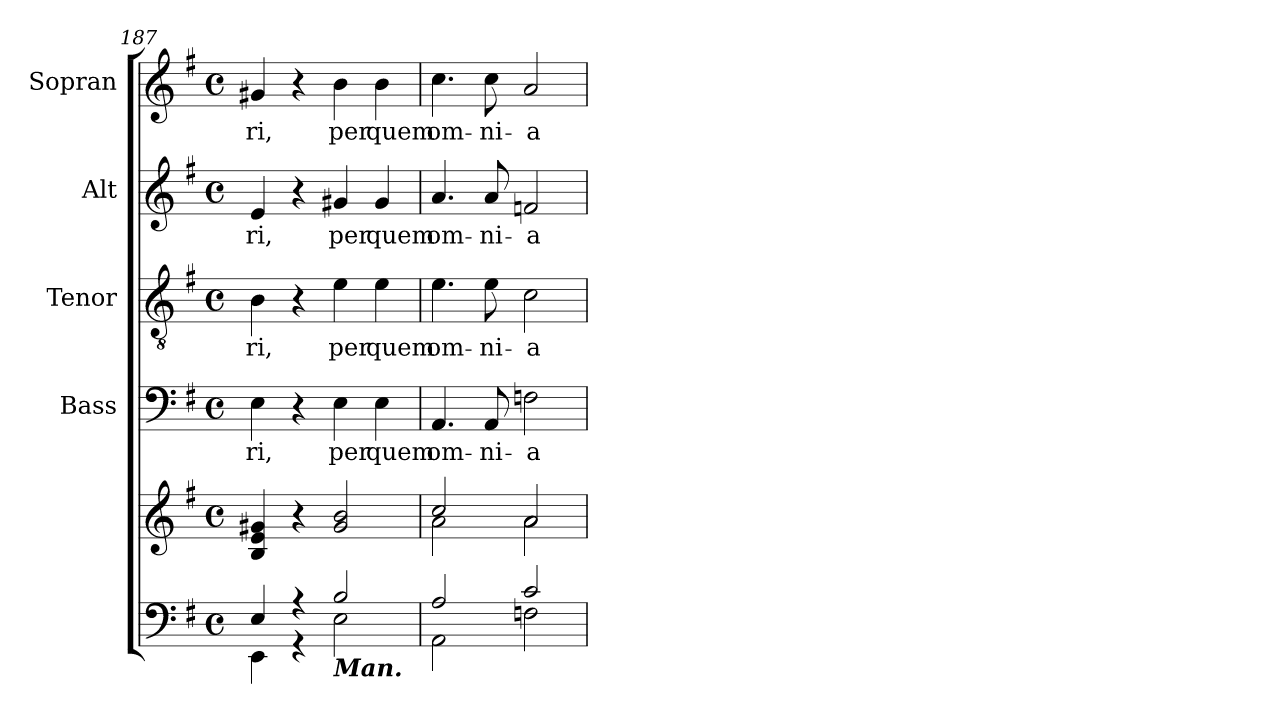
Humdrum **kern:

**kern	**kern	**kern	**text	**kern	**text	**kern	**text	**kern	**text
*part5	*part5	*part4	*part4	*part3	*part3	*part2	*part2	*part1	*part1
*staff6	*staff5	*staff4	*staff4	*staff3	*staff3	*staff2	*staff2	*staff1	*staff1
*	*	*I"Bass	*	*I"Tenor	*	*I"Alt	*	*I"Sopran	*
*	*	*I'B.	*	*I'T.	*	*I'A.	*	*I'S.	*
*clefF4	*clefG2	*clefF4	*	*clefGv2	*	*clefG2	*	*clefG2	*
*k[f#]	*k[f#]	*k[f#]	*	*k[f#]	*	*k[f#]	*	*k[f#]	*
*G:	*G:	*G:	*	*G:	*	*G:	*	*G:	*
*M4/4	*M4/4	*M4/4	*	*M4/4	*	*M4/4	*	*M4/4	*
*met(c)	*met(c)	*met(c)	*	*met(c)	*	*met(c)	*	*met(c)	*
=187	=187	=187	=187	=187	=187	=187	=187	=187	=187
*^	*	*	*	*	*	*	*	*	*
!	!	!	!	!LO:LY:b	!	!LO:LY:b	!	!LO:LY:b	!	!LO:LY:b
4E/	4EE\	4B/ 4e/ 4g#X/	4E\	-ri,	4B\	-ri,	4e/	-ri,	4g#X/	-ri,
4r	4r	4r	4r	.	4r	.	4r	.	4r	.
!LO:TX:b:Bi:t=Man.	!	!	!	!	!	!	!	!	!	!
!	!	!	!	!LO:LY:b	!	!LO:LY:b	!	!LO:LY:b	!	!LO:LY:b
2B/	2E\	2g#/ 2b/	4E\	per	4e\	per	4g#X/	per	4b\	per
!	!	!	!	!LO:LY:b	!	!LO:LY:b	!	!LO:LY:b	!	!LO:LY:b
.	.	.	4E\	quem	4e\	quem	4g#/	quem	4b\	quem
!!LO:PB:g=z
=188	=188	=188	=188	=188	=188	=188	=188	=188	=188	=188
*	*	*^	*	*	*	*	*	*	*	*
!	!	!	!	!	!LO:LY:b	!	!LO:LY:b	!	!LO:LY:b	!	!LO:LY:b
2A/	2AA\	2cc/	2a\	4.AA/	om-	4.e\	om-	4.a/	om-	4.cc\	om-
!	!	!	!	!	!LO:LY:b	!	!LO:LY:b	!	!LO:LY:b	!	!LO:LY:b
.	.	.	.	8AA/	-ni-	8e\	-ni-	8a/	-ni-	8cc\	-ni-
!	!	!	!	!	!LO:LY:b	!	!LO:LY:b	!	!LO:LY:b	!	!LO:LY:b
2c/	2Fn\	2a/	2a\	2Fn\	-a	2c\	-a	2fn/	-a	2a/	-a
*v	*v	*	*	*	*	*	*	*	*	*	*
*	*v	*v	*	*	*	*	*	*	*	*
=	=	=	=	=	=	=	=	=	=
*-	*-	*-	*-	*-	*-	*-	*-	*-	*-
